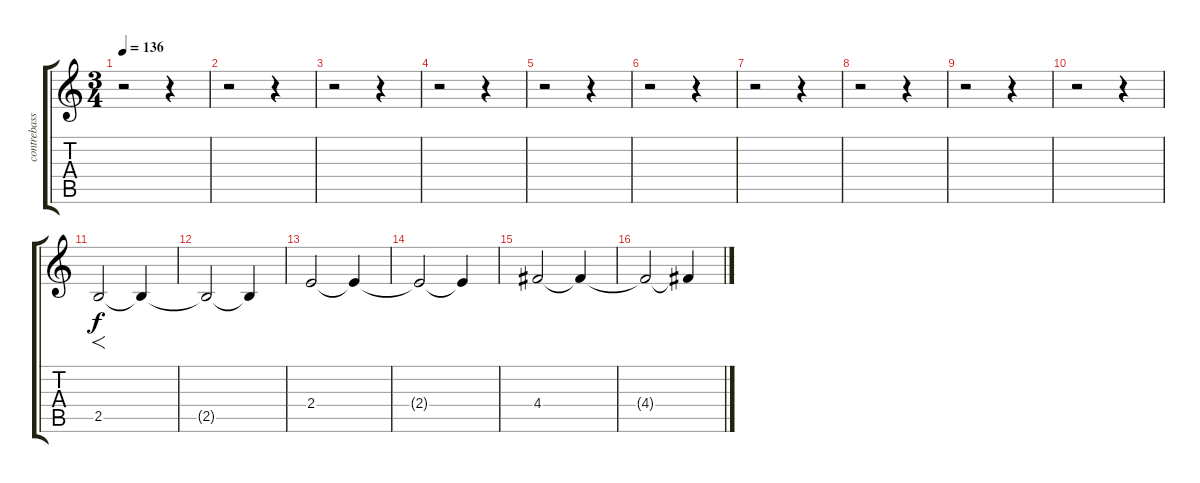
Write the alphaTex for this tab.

\track ("contrebasse" "contrebass") {instrument contrabass}
\staff {score tabs}
\tuning (E4 B3 G3 D3 A2 E2) {hide}
\ts (3 4)
\tempo 136
\clef g2
\ks c
r.2{dy f} r.4 |
r.2 r.4 |
r.2 r.4 |
r.2 r.4 |
r.2 r.4 |
r.2 r.4 |
r.2 r.4 |
r.2 r.4 |
r.2 r.4 |
r.2 r.4 |
2.5.2{f} 2.5{t}.4 |
2.5{t}.2 2.5{t}.4 |
2.4.2 2.4{t}.4 |
2.4{t}.2 2.4{t}.4 |
4.4.2 4.4{t}.4 |
4.4{t}.2 4.4{t}.4
